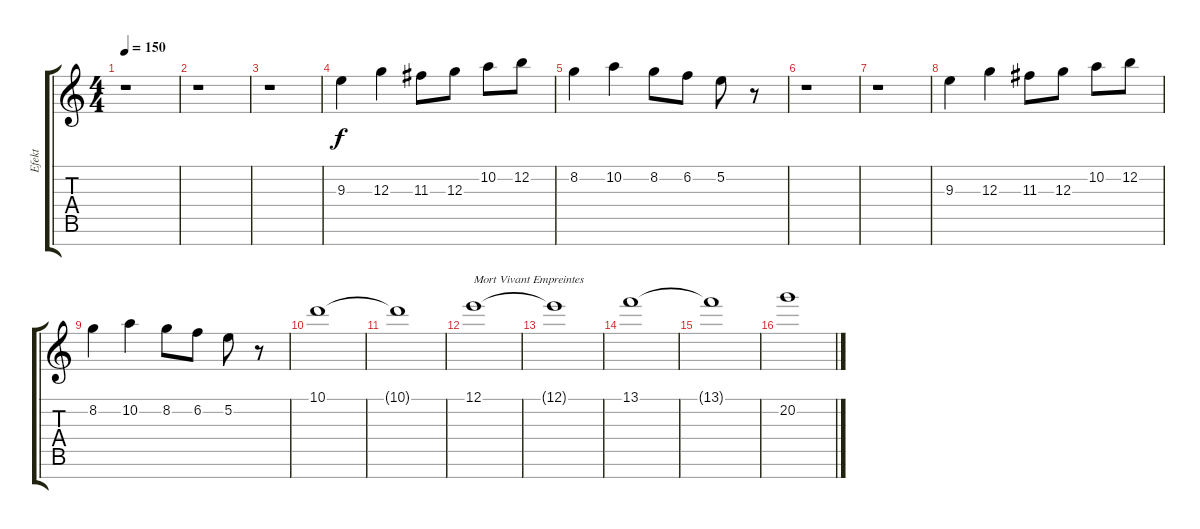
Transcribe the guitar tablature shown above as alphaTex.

\track ("Efekt" "Efekt") {instrument distortionguitar}
\staff {score tabs}
\tuning (E4 B3 G3 D3 A2 E2 B1) {hide}
\ts (4 4)
\tempo 150
\clef g2
\ks c
r.1{dy f} |
r.1 |
r.1 |
9.3.4 12.3.4 11.3.8 12.3.8 10.2.8 12.2.8 |
8.2.4 10.2.4 8.2.8 6.2.8 5.2.8 r.8 |
r.1 |
r.1 |
9.3.4 12.3.4 11.3.8 12.3.8 10.2.8 12.2.8 |
8.2.4 10.2.4 8.2.8 6.2.8 5.2.8 r.8 |
10.1.1 |
10.1{t}.1 |
12.1.1{txt "Mort Vivant Empreintes"} |
12.1{t}.1 |
13.1.1 |
13.1{t}.1 |
20.2.1
